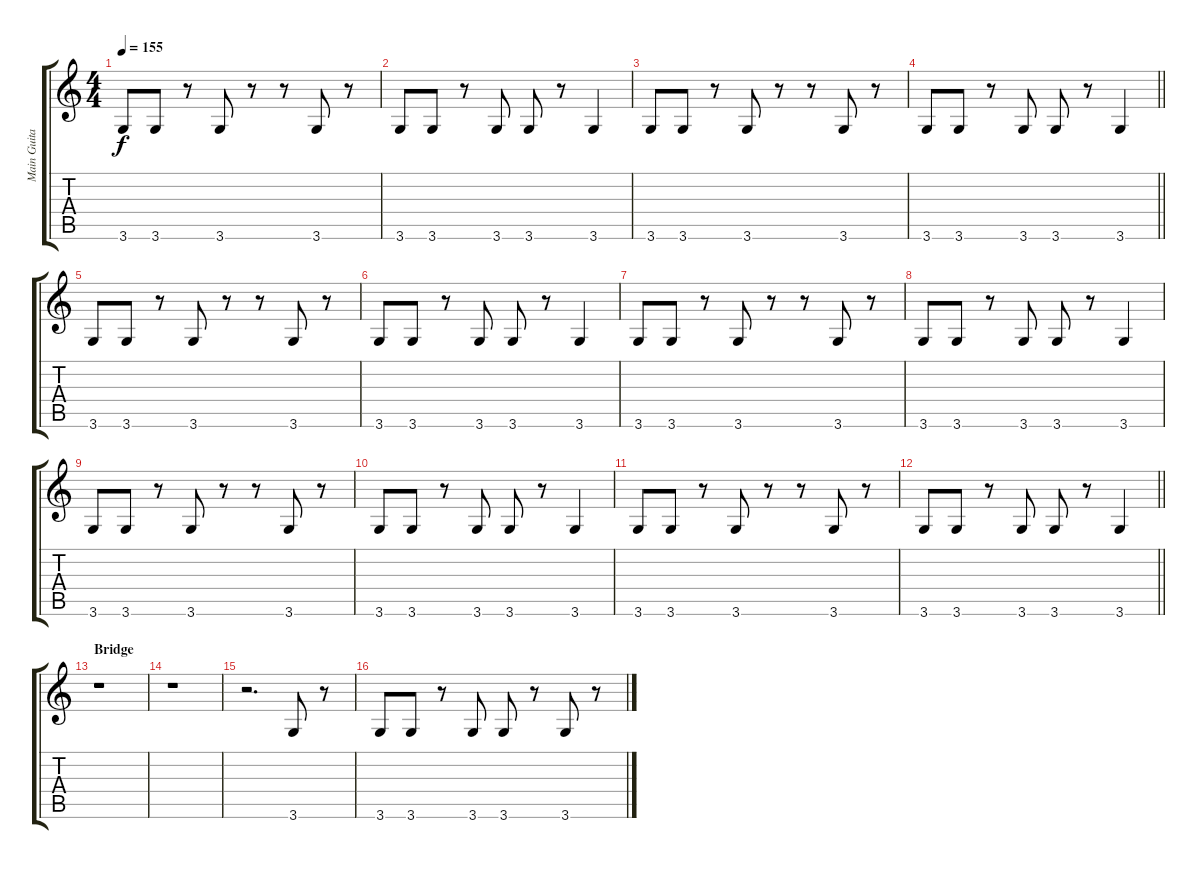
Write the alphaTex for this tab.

\track ("Main Guitar" "Main Guita") {instrument overdrivenguitar}
\staff {score tabs}
\tuning (E4 B3 G3 D3 A2 E2) {hide}
\ts (4 4)
\tempo 155
\clef g2
\ks c
3.6.8{dy f} 3.6.8 r.8 3.6.8 r.8 r.8 3.6.8 r.8 |
3.6.8 3.6.8 r.8 3.6.8 3.6.8 r.8 3.6.4 |
3.6.8 3.6.8 r.8 3.6.8 r.8 r.8 3.6.8 r.8 |
\barLineRight lightlight
3.6.8 3.6.8 r.8 3.6.8 3.6.8 r.8 3.6.4 |
3.6.8 3.6.8 r.8 3.6.8 r.8 r.8 3.6.8 r.8 |
3.6.8 3.6.8 r.8 3.6.8 3.6.8 r.8 3.6.4 |
3.6.8 3.6.8 r.8 3.6.8 r.8 r.8 3.6.8 r.8 |
3.6.8 3.6.8 r.8 3.6.8 3.6.8 r.8 3.6.4 |
3.6.8 3.6.8 r.8 3.6.8 r.8 r.8 3.6.8 r.8 |
3.6.8 3.6.8 r.8 3.6.8 3.6.8 r.8 3.6.4 |
3.6.8 3.6.8 r.8 3.6.8 r.8 r.8 3.6.8 r.8 |
\barLineRight lightlight
3.6.8 3.6.8 r.8 3.6.8 3.6.8 r.8 3.6.4 |
\section ("" "Bridge")
r.1 |
r.1 |
r.2{d} 3.6.8 r.8 |
3.6.8 3.6.8 r.8 3.6.8 3.6.8 r.8 3.6.8 r.8
